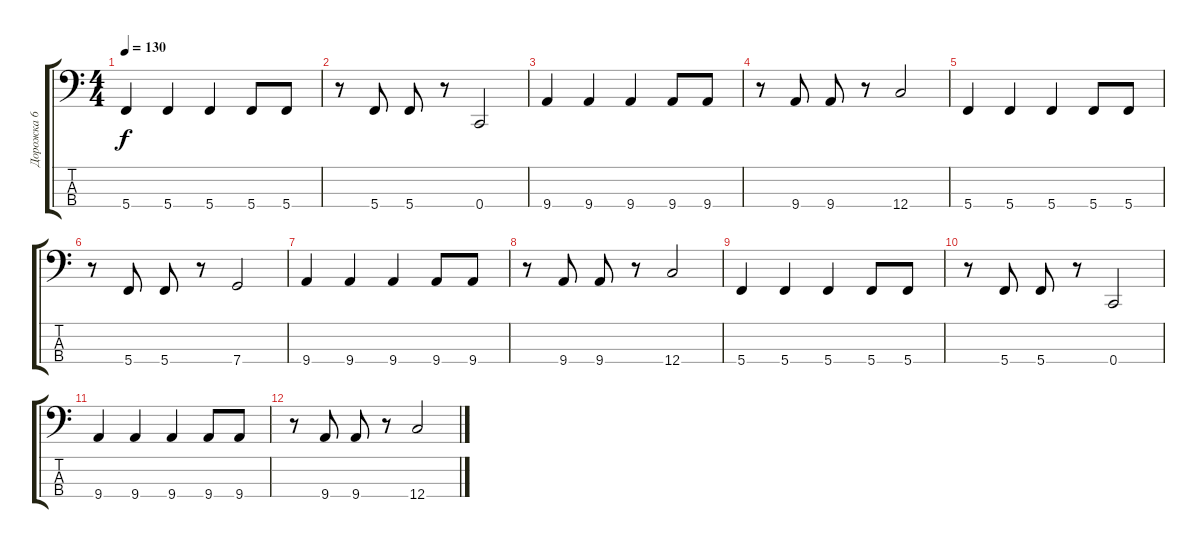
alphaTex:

\track ("Дорожка 6" "Дорожка 6") {instrument electricbassfinger}
\staff {score tabs}
\tuning (F2 C2 G1 C1) {hide}
\ts (4 4)
\tempo 130
\clef f4
\ks c
5.4.4{dy f} 5.4.4 5.4.4 5.4.8 5.4.8 |
r.8 5.4.8 5.4.8 r.8 0.4.2 |
9.4.4 9.4.4 9.4.4 9.4.8 9.4.8 |
r.8 9.4.8 9.4.8 r.8 12.4.2 |
5.4.4 5.4.4 5.4.4 5.4.8 5.4.8 |
r.8 5.4.8 5.4.8 r.8 7.4.2 |
9.4.4 9.4.4 9.4.4 9.4.8 9.4.8 |
r.8 9.4.8 9.4.8 r.8 12.4.2 |
5.4.4 5.4.4 5.4.4 5.4.8 5.4.8 |
r.8 5.4.8 5.4.8 r.8 0.4.2 |
9.4.4 9.4.4 9.4.4 9.4.8 9.4.8 |
r.8 9.4.8 9.4.8 r.8 12.4.2
